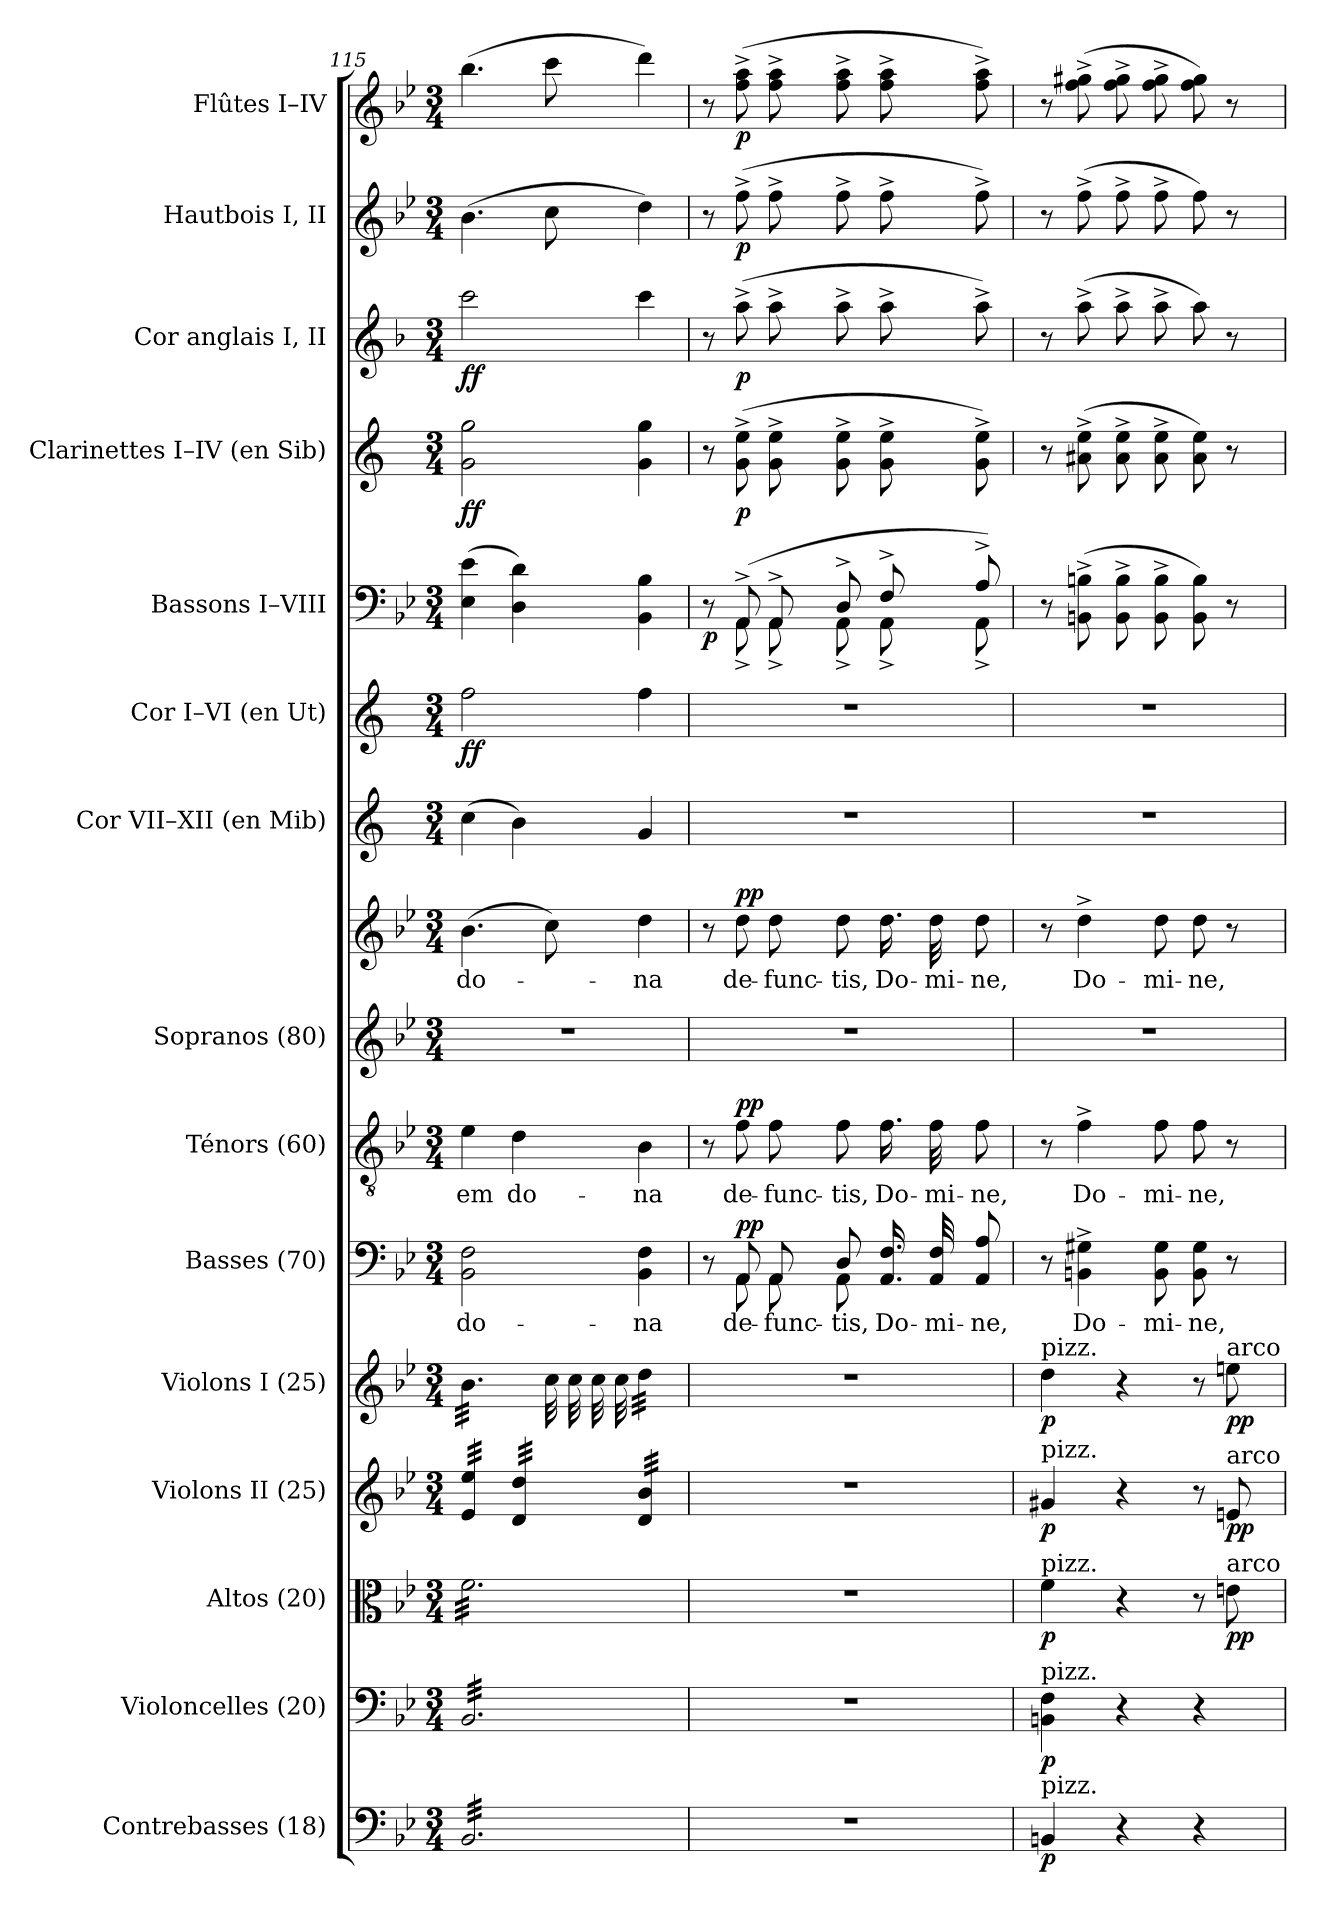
**kern	**dynam	**kern	**dynam	**kern	**dynam	**kern	**dynam	**kern	**dynam	**kern	**text	**dynam	**kern	**text	**dynam	**kern	**kern	**text	**dynam	**kern	**kern	**dynam	**kern	**dynam	**kern	**dynam	**kern	**dynam	**kern	**dynam	**kern	**dynam
*part15	*part15	*part14	*part14	*part13	*part13	*part12	*part12	*part11	*part11	*part10	*part10	*part10	*part9	*part9	*part9	*part8	*part8	*part8	*part8	*part7	*part6	*part6	*part5	*part5	*part4	*part4	*part3	*part3	*part2	*part2	*part1	*part1
*staff16	*staff16	*staff15	*staff15	*staff14	*staff14	*staff13	*staff13	*staff12	*staff12	*staff11	*staff11	*staff11	*staff10	*staff10	*staff10	*staff9	*staff8	*staff8	*staff8/9	*staff7	*staff6	*staff6	*staff5	*staff5	*staff4	*staff4	*staff3	*staff3	*staff2	*staff2	*staff1	*staff1
*I"Contrebasses (18)	*	*I"Violoncelles (20)	*	*I"Altos (20)	*	*I"Violons II (25)	*	*I"Violons I (25)	*	*I"Basses (70)	*	*	*I"Ténors (60)	*	*	*I"Sopranos (80)	*	*	*	*I"Cor VII–XII (en Mib)	*I"Cor I–VI (en Ut)	*	*I"Bassons I–VIII	*	*I"Clarinettes I–IV (en Sib)	*	*I"Cor anglais I, II	*	*I"Hautbois I, II	*	*I"Flûtes I–IV	*
*I'Cb.	*	*I'Vlles	*	*I'Altos	*	*I'Vns II	*	*I'Vns I	*	*I'Basses	*	*	*I'Tén.	*	*	*I'Sopr.	*	*	*	*I'Cor (Mib)	*I'Cor (Ut)	*	*I'Bns	*	*I'Cl. (Sib)	*	*I'C. a.	*	*I'Hb.	*	*I'Fl.	*
*clefF4	*	*clefF4	*	*clefC3	*	*clefG2	*	*clefG2	*	*clefF4	*	*	*clefGv2	*	*	*clefG2	*clefG2	*	*	*clefG2	*clefG2	*	*clefF4	*	*clefG2	*	*clefG2	*	*clefG2	*	*clefG2	*
*ITrd7c12	*	*	*	*	*	*	*	*	*	*	*	*	*ITrd7c12	*	*	*	*	*	*	*ITrd5c9	*ITrd7c12	*	*	*	*ITrd1c2	*	*ITrd4c7	*	*	*	*	*
*k[b-e-]	*	*k[b-e-]	*	*k[b-e-]	*	*k[b-e-]	*	*k[b-e-]	*	*k[b-e-]	*	*	*k[b-e-]	*	*	*k[b-e-]	*k[b-e-]	*	*	*k[b-e-a-]	*k[]	*	*k[b-e-]	*	*k[b-e-]	*	*k[b-e-]	*	*k[b-e-]	*	*k[b-e-]	*
*B-:	*	*B-:	*	*B-:	*	*B-:	*	*B-:	*	*B-:	*	*	*B-:	*	*	*B-:	*B-:	*	*	*E-:	*C:	*	*B-:	*	*B-:	*	*B-:	*	*B-:	*	*B-:	*
*M3/4	*	*M3/4	*	*M3/4	*	*M3/4	*	*M3/4	*	*M3/4	*	*	*M3/4	*	*	*M3/4	*M3/4	*	*	*M3/4	*M3/4	*	*M3/4	*	*M3/4	*	*M3/4	*	*M3/4	*	*M3/4	*
=115	=115	=115	=115	=115	=115	=115	=115	=115	=115	=115	=115	=115	=115	=115	=115	=115	=115	=115	=115	=115	=115	=115	=115	=115	=115	=115	=115	=115	=115	=115	=115	=115
!	!	!	!	!	!	!	!	!	!	!	!LO:LY:b:color=#000000	!	!	!	!	!	!	!	!	!	!	!	!	!	!	!	!	!	!	!	!	!
!	!	!	!	!	!	!	!	!	!	!	!	!	!	!LO:LY:b:color=#000000	!	!LO:N:vis=1	!	!	!	!	!	!	!	!	!	!	!	!	!	!	!	!
!	!	!	!	!	!	!	!	!	!	!	!	!	!	!	!	!	!	!LO:LY:b:color=#000000	!	!	!	!	!	!	!	!	!	!	!	!	!	!
*tremolo	*	*	*	*	*	*	*	*	*	*	*	*	*	*	*	*	*	*	*	*	*	*	*	*	*	*	*	*	*	*	*	*
*	*	*tremolo	*	*	*	*	*	*	*	*	*	*	*	*	*	*	*	*	*	*	*	*	*	*	*	*	*	*	*	*	*	*
*	*	*	*	*tremolo	*	*	*	*	*	*	*	*	*	*	*	*	*	*	*	*	*	*	*	*	*	*	*	*	*	*	*	*
*	*	*	*	*	*	*tremolo	*	*	*	*	*	*	*	*	*	*	*	*	*	*	*	*	*	*	*	*	*	*	*	*	*	*
*	*	*	*	*	*	*	*	*tremolo	*	*	*	*	*	*	*	*	*	*	*	*	*	*	*	*	*	*	*	*	*	*	*	*
32BBB-i/LLL	.	32BB-i/LLL	.	32fi\LLL	.	32e-i/ 32ee-iLLL	.	32b-i\LLL	.	2BB-i\ 2Fi	do-	.	4E-i\	-em	.	2.r	(4.b-i\	do-	.	(4e-i\	2fi\	ff	(4E-i\ 4e-i	.	2fi\ 2ffi	ff	2ffi\	ff	(4.b-i\	.	(4.bb-i\	.
32BBB-i/	.	32BB-i/	.	32fi\	.	32e-i/ 32ee-i	.	32b-i\	.	.	.	.	.	.	.	.	.	.	.	.	.	.	.	.	.	.	.	.	.	.	.	.
32BBB-i/	.	32BB-i/	.	32fi\	.	32e-i/ 32ee-i	.	32b-i\	.	.	.	.	.	.	.	.	.	.	.	.	.	.	.	.	.	.	.	.	.	.	.	.
32BBB-i/	.	32BB-i/	.	32fi\	.	32e-i/ 32ee-i	.	32b-i\	.	.	.	.	.	.	.	.	.	.	.	.	.	.	.	.	.	.	.	.	.	.	.	.
32BBB-i/	.	32BB-i/	.	32fi\	.	32e-i/ 32ee-i	.	32b-i\	.	.	.	.	.	.	.	.	.	.	.	.	.	.	.	.	.	.	.	.	.	.	.	.
32BBB-i/	.	32BB-i/	.	32fi\	.	32e-i/ 32ee-i	.	32b-i\	.	.	.	.	.	.	.	.	.	.	.	.	.	.	.	.	.	.	.	.	.	.	.	.
32BBB-i/	.	32BB-i/	.	32fi\	.	32e-i/ 32ee-i	.	32b-i\	.	.	.	.	.	.	.	.	.	.	.	.	.	.	.	.	.	.	.	.	.	.	.	.
32BBB-i/	.	32BB-i/	.	32fi\	.	32e-i/ 32ee-iJJJ	.	32b-i\	.	.	.	.	.	.	.	.	.	.	.	.	.	.	.	.	.	.	.	.	.	.	.	.
!	!	!	!	!	!	!	!	!	!	!	!	!	!	!LO:LY:b:color=#000000	!	!	!	!	!	!	!	!	!	!	!	!	!	!	!	!	!	!
32BBB-i/	.	32BB-i/	.	32fi\	.	32di/ 32ddiLLL	.	32b-i\	.	.	.	.	4Di\	do-	.	.	.	.	.	4di\)	.	.	4Di\ 4di)	.	.	.	.	.	.	.	.	.
32BBB-i/	.	32BB-i/	.	32fi\	.	32di/ 32ddi	.	32b-i\	.	.	.	.	.	.	.	.	.	.	.	.	.	.	.	.	.	.	.	.	.	.	.	.
32BBB-i/	.	32BB-i/	.	32fi\	.	32di/ 32ddi	.	32b-i\	.	.	.	.	.	.	.	.	.	.	.	.	.	.	.	.	.	.	.	.	.	.	.	.
32BBB-i/	.	32BB-i/	.	32fi\	.	32di/ 32ddi	.	32b-i\JJJ	.	.	.	.	.	.	.	.	.	.	.	.	.	.	.	.	.	.	.	.	.	.	.	.
32BBB-i/	.	32BB-i/	.	32fi\	.	32di/ 32ddi	.	32cci\	.	.	.	.	.	.	.	.	8cci\)	.	.	.	.	.	.	.	.	.	.	.	8cci\	.	8ccci\	.
32BBB-i/	.	32BB-i/	.	32fi\	.	32di/ 32ddi	.	32cci\	.	.	.	.	.	.	.	.	.	.	.	.	.	.	.	.	.	.	.	.	.	.	.	.
32BBB-i/	.	32BB-i/	.	32fi\	.	32di/ 32ddi	.	32cci\	.	.	.	.	.	.	.	.	.	.	.	.	.	.	.	.	.	.	.	.	.	.	.	.
32BBB-i/	.	32BB-i/	.	32fi\	.	32di/ 32ddiJJJ	.	32cci\	.	.	.	.	.	.	.	.	.	.	.	.	.	.	.	.	.	.	.	.	.	.	.	.
!	!	!	!	!	!	!	!	!	!	!	!LO:LY:b:color=#000000	!	!	!	!	!	!	!	!	!	!	!	!	!	!	!	!	!	!	!	!	!
!	!	!	!	!	!	!	!	!	!	!	!	!	!	!LO:LY:b:color=#000000	!	!	!	!	!	!	!	!	!	!	!	!	!	!	!	!	!	!
!	!	!	!	!	!	!	!	!	!	!	!	!	!	!	!	!	!	!LO:LY:b:color=#000000	!	!	!	!	!	!	!	!	!	!	!	!	!	!
32BBB-i/	.	32BB-i/	.	32fi\	.	32di/ 32b-iLLL	.	32ddi\LLL	.	4BB-i\ 4Fi	-na	.	4BB-i\	-na	.	.	4ddi\	-na	.	4B-i/	4fi\	.	4BB-i\ 4B-i	.	4fi\ 4ffi	.	4ffi\	.	4ddi\)	.	4dddi\)	.
32BBB-i/	.	32BB-i/	.	32fi\	.	32di/ 32b-i	.	32ddi\	.	.	.	.	.	.	.	.	.	.	.	.	.	.	.	.	.	.	.	.	.	.	.	.
32BBB-i/	.	32BB-i/	.	32fi\	.	32di/ 32b-i	.	32ddi\	.	.	.	.	.	.	.	.	.	.	.	.	.	.	.	.	.	.	.	.	.	.	.	.
32BBB-i/	.	32BB-i/	.	32fi\	.	32di/ 32b-i	.	32ddi\	.	.	.	.	.	.	.	.	.	.	.	.	.	.	.	.	.	.	.	.	.	.	.	.
32BBB-i/	.	32BB-i/	.	32fi\	.	32di/ 32b-i	.	32ddi\	.	.	.	.	.	.	.	.	.	.	.	.	.	.	.	.	.	.	.	.	.	.	.	.
32BBB-i/	.	32BB-i/	.	32fi\	.	32di/ 32b-i	.	32ddi\	.	.	.	.	.	.	.	.	.	.	.	.	.	.	.	.	.	.	.	.	.	.	.	.
32BBB-i/	.	32BB-i/	.	32fi\	.	32di/ 32b-i	.	32ddi\	.	.	.	.	.	.	.	.	.	.	.	.	.	.	.	.	.	.	.	.	.	.	.	.
32BBB-i/JJJ	.	32BB-i/JJJ	.	32fi\JJJ	.	32di/ 32b-iJJJ	.	32ddi\JJJ	.	.	.	.	.	.	.	.	.	.	.	.	.	.	.	.	.	.	.	.	.	.	.	.
*	*	*	*	*	*	*	*	*Xtremolo	*	*	*	*	*	*	*	*	*	*	*	*	*	*	*	*	*	*	*	*	*	*	*	*
*	*	*	*	*	*	*Xtremolo	*	*	*	*	*	*	*	*	*	*	*	*	*	*	*	*	*	*	*	*	*	*	*	*	*	*
*	*	*	*	*Xtremolo	*	*	*	*	*	*	*	*	*	*	*	*	*	*	*	*	*	*	*	*	*	*	*	*	*	*	*	*
*	*	*Xtremolo	*	*	*	*	*	*	*	*	*	*	*	*	*	*	*	*	*	*	*	*	*	*	*	*	*	*	*	*	*	*
*Xtremolo	*	*	*	*	*	*	*	*	*	*	*	*	*	*	*	*	*	*	*	*	*	*	*	*	*	*	*	*	*	*	*	*
=116	=116	=116	=116	=116	=116	=116	=116	=116	=116	=116	=116	=116	=116	=116	=116	=116	=116	=116	=116	=116	=116	=116	=116	=116	=116	=116	=116	=116	=116	=116	=116	=116
!LO:N:vis=1	!	!LO:N:vis=1	!	!LO:N:vis=1	!	!LO:N:vis=1	!	!LO:N:vis=1	!	!	!	!	!	!	!	!LO:N:vis=1	!	!	!	!LO:N:vis=1	!LO:N:vis=1	!	!	!	!	!	!	!	!	!	!	!
*	*	*	*	*	*	*	*	*	*	*^	*	*	*	*	*	*	*	*	*	*	*	*	*^	*	*	*	*	*	*	*	*	*
2.r	.	2.r	.	2.r	.	2.r	.	2.r	.	8r	8ryy	.	.	8r	.	.	2.r	8r	.	.	2.r	2.r	.	8r	8ryy	p	8r	.	8r	.	8r	.	8r	.
!	!	!	!	!	!	!	!	!	!	!	!	!LO:LY:b:color=#000000	!	!	!	!	!	!	!	!	!	!	!	!	!	!	!	!	!	!	!	!	!	!
!	!	!	!	!	!	!	!	!	!	!	!	!	!	!	!LO:LY:b:color=#000000	!	!	!	!	!	!	!	!	!	!	!	!	!	!	!	!	!	!	!
!	!	!	!	!	!	!	!	!	!	!	!	!	!	!	!	!	!	!	!LO:LY:b:color=#000000	!	!	!	!	!	!	!	!	!	!	!	!	!	!	!
.	.	.	.	.	.	.	.	.	.	8AAi/	8AAi\	de-	pp	8Fi\	de-	pp	.	8ddi\	de-	pp	.	.	.	(8AA^i/	8AA^i\	.	(8fi\^ 8ddi^	p	(8dd^i\	p	(8ff^i\	p	(8ffi\^ 8aai^	p
!	!	!	!	!	!	!	!	!	!	!	!	!LO:LY:b:color=#000000	!	!	!	!	!	!	!	!	!	!	!	!	!	!	!	!	!	!	!	!	!	!
!	!	!	!	!	!	!	!	!	!	!	!	!	!	!	!LO:LY:b:color=#000000	!	!	!	!	!	!	!	!	!	!	!	!	!	!	!	!	!	!	!
!	!	!	!	!	!	!	!	!	!	!	!	!	!	!	!	!	!	!	!LO:LY:b:color=#000000	!	!	!	!	!	!	!	!	!	!	!	!	!	!	!
.	.	.	.	.	.	.	.	.	.	8AAi/	8AAi\	-func-	.	8Fi\	-func-	.	.	8ddi\	-func-	.	.	.	.	8AA^i/	8AA^i\	.	8fi\^ 8ddi^	.	8dd^i\	.	8ff^i\	.	8ffi\^ 8aai^	.
!	!	!	!	!	!	!	!	!	!	!	!	!LO:LY:b:color=#000000	!	!	!	!	!	!	!	!	!	!	!	!	!	!	!	!	!	!	!	!	!	!
!	!	!	!	!	!	!	!	!	!	!	!	!	!	!	!LO:LY:b:color=#000000	!	!	!	!	!	!	!	!	!	!	!	!	!	!	!	!	!	!	!
!	!	!	!	!	!	!	!	!	!	!	!	!	!	!	!	!	!	!	!LO:LY:b:color=#000000	!	!	!	!	!	!	!	!	!	!	!	!	!	!	!
.	.	.	.	.	.	.	.	.	.	8Di/	8AAi\	-tis,	.	8Fi\	-tis,	.	.	8ddi\	-tis,	.	.	.	.	8D^i/	8AA^i\	.	8fi\^ 8ddi^	.	8dd^i\	.	8ff^i\	.	8ffi\^ 8aai^	.
!	!	!	!	!	!	!	!	!	!	!	!	!LO:LY:b:color=#000000	!	!	!	!	!	!	!	!	!	!	!	!	!	!	!	!	!	!	!	!	!	!
!	!	!	!	!	!	!	!	!	!	!	!	!	!	!	!LO:LY:b:color=#000000	!	!	!	!	!	!	!	!	!	!	!	!	!	!	!	!	!	!	!
!	!	!	!	!	!	!	!	!	!	!	!	!	!	!	!	!	!	!	!LO:LY:b:color=#000000	!	!	!	!	!	!	!	!	!	!	!	!	!	!	!
.	.	.	.	.	.	.	.	.	.	16.AAi/ 16.Fi	4ryy	Do-	.	16.Fi\	Do-	.	.	16.ddi\	Do-	.	.	.	.	8F^i/	8AA^i\	.	8fi\^ 8ddi^	.	8dd^i\	.	8ff^i\	.	8ffi\^ 8aai^	.
!	!	!	!	!	!	!	!	!	!	!	!	!LO:LY:b:color=#000000	!	!	!	!	!	!	!	!	!	!	!	!	!	!	!	!	!	!	!	!	!	!
!	!	!	!	!	!	!	!	!	!	!	!	!	!	!	!LO:LY:b:color=#000000	!	!	!	!	!	!	!	!	!	!	!	!	!	!	!	!	!	!	!
!	!	!	!	!	!	!	!	!	!	!	!	!	!	!	!	!	!	!	!LO:LY:b:color=#000000	!	!	!	!	!	!	!	!	!	!	!	!	!	!	!
.	.	.	.	.	.	.	.	.	.	32AAi/ 32Fi	.	-mi-	.	32Fi\	-mi-	.	.	32ddi\	-mi-	.	.	.	.	.	.	.	.	.	.	.	.	.	.	.
!	!	!	!	!	!	!	!	!	!	!	!	!LO:LY:b:color=#000000	!	!	!	!	!	!	!	!	!	!	!	!	!	!	!	!	!	!	!	!	!	!
!	!	!	!	!	!	!	!	!	!	!	!	!	!	!	!LO:LY:b:color=#000000	!	!	!	!	!	!	!	!	!	!	!	!	!	!	!	!	!	!	!
!	!	!	!	!	!	!	!	!	!	!	!	!	!	!	!	!	!	!	!LO:LY:b:color=#000000	!	!	!	!	!	!	!	!	!	!	!	!	!	!	!
.	.	.	.	.	.	.	.	.	.	8AAi/ 8Ai	.	-ne,	.	8Fi\	-ne,	.	.	8ddi\	-ne,	.	.	.	.	8A^i/)	8AA^i\	.	8fi\^ 8ddi^)	.	8dd^i\)	.	8ff^i\)	.	8ffi\^ 8aai^)	.
*	*	*	*	*	*	*	*	*	*	*v	*v	*	*	*	*	*	*	*	*	*	*	*	*	*	*	*	*	*	*	*	*	*	*	*
!!LO:PB:g=z
=117	=117	=117	=117	=117	=117	=117	=117	=117	=117	=117	=117	=117	=117	=117	=117	=117	=117	=117	=117	=117	=117	=117	=117	=117	=117	=117	=117	=117	=117	=117	=117	=117	=117
!	!	!	!	!	!	!	!	!LO:TX:a:t=pizz.	!	!	!	!	!	!	!	!	!	!	!	!	!	!	!	!	!	!	!	!	!	!	!	!	!
!	!	!	!	!	!	!LO:TX:a:t=pizz.	!	!	!	!	!	!	!	!	!	!	!	!	!	!	!	!	!	!	!	!	!	!	!	!	!	!	!
!	!	!	!	!LO:TX:a:t=pizz.	!	!	!	!	!	!	!	!	!	!	!	!	!	!	!	!	!	!	!	!	!	!	!	!	!	!	!	!	!
!	!	!LO:TX:a:t=pizz.	!	!	!	!	!	!	!	!	!	!	!	!	!	!	!	!	!	!	!	!	!	!	!	!	!	!	!	!	!	!	!
!LO:TX:a:t=pizz.	!	!	!	!	!	!	!	!	!	!	!	!	!	!	!	!	!	!	!	!	!	!	!	!	!	!	!	!	!	!	!	!	!
!	!	!	!	!	!	!	!	!	!	!	!	!	!	!	!	!LO:N:vis=1	!	!	!	!LO:N:vis=1	!LO:N:vis=1	!	!	!	!	!	!	!	!	!	!	!	!
*	*	*	*	*	*	*	*	*	*	*	*	*	*	*	*	*	*	*	*	*	*	*	*v	*v	*	*	*	*	*	*	*	*	*
4BBBni/	p	4BBni\ 4Fi	p	4fi\	p	4g#Xi/	p	4ddi\	p	8r	.	.	8r	.	.	2.r	8r	.	.	2.r	2.r	.	8r	.	8r	.	8r	.	8r	.	8r	.
!	!	!	!	!	!	!	!	!	!	!	!LO:LY:b:color=#000000	!	!	!	!	!	!	!	!	!	!	!	!	!	!	!	!	!	!	!	!	!
!	!	!	!	!	!	!	!	!	!	!	!	!	!	!LO:LY:b:color=#000000	!	!	!	!	!	!	!	!	!	!	!	!	!	!	!	!	!	!
!	!	!	!	!	!	!	!	!	!	!	!	!	!	!	!	!	!	!LO:LY:b:color=#000000	!	!	!	!	!	!	!	!	!	!	!	!	!	!
.	.	.	.	.	.	.	.	.	.	4BBni\^ 4G#Xi^	Do-	.	4F^i\	Do-	.	.	4dd^i\	Do-	.	.	.	.	(8BBni\^ 8Bni^	.	(8g#Xi\^ 8ddi^	.	(8dd^i\	.	(8ff^i\	.	(8ffi\^ 8gg#Xi^	.
4r	.	4r	.	4r	.	4r	.	4r	.	.	.	.	.	.	.	.	.	.	.	.	.	.	8BBi\^ 8Bi^	.	8g#i\^ 8ddi^	.	8dd^i\	.	8ff^i\	.	8ffi\^ 8gg#i^	.
!	!	!	!	!	!	!	!	!	!	!	!LO:LY:b:color=#000000	!	!	!	!	!	!	!	!	!	!	!	!	!	!	!	!	!	!	!	!	!
!	!	!	!	!	!	!	!	!	!	!	!	!	!	!LO:LY:b:color=#000000	!	!	!	!	!	!	!	!	!	!	!	!	!	!	!	!	!	!
!	!	!	!	!	!	!	!	!	!	!	!	!	!	!	!	!	!	!LO:LY:b:color=#000000	!	!	!	!	!	!	!	!	!	!	!	!	!	!
.	.	.	.	.	.	.	.	.	.	8BBi\ 8G#i	-mi-	.	8Fi\	-mi-	.	.	8ddi\	-mi-	.	.	.	.	8BBi\^ 8Bi^	.	8g#i\^ 8ddi^	.	8dd^i\	.	8ff^i\	.	8ffi\^ 8gg#i^	.
!	!	!	!	!	!	!	!	!	!	!	!LO:LY:b:color=#000000	!	!	!	!	!	!	!	!	!	!	!	!	!	!	!	!	!	!	!	!	!
!	!	!	!	!	!	!	!	!	!	!	!	!	!	!LO:LY:b:color=#000000	!	!	!	!	!	!	!	!	!	!	!	!	!	!	!	!	!	!
!	!	!	!	!	!	!	!	!	!	!	!	!	!	!	!	!	!	!LO:LY:b:color=#000000	!	!	!	!	!	!	!	!	!	!	!	!	!	!
4r	.	4r	.	8r	.	8r	.	8r	.	8BBi\ 8G#i	-ne,	.	8Fi\	-ne,	.	.	8ddi\	-ne,	.	.	.	.	8BBi\ 8Bi)	.	8g#i\ 8ddi)	.	8ddi\)	.	8ffi\)	.	8ffi\ 8gg#i)	.
!	!	!	!	!	!	!	!	!LO:TX:a:t=arco	!	!	!	!	!	!	!	!	!	!	!	!	!	!	!	!	!	!	!	!	!	!	!	!
!	!	!	!	!	!	!LO:TX:a:t=arco	!	!	!	!	!	!	!	!	!	!	!	!	!	!	!	!	!	!	!	!	!	!	!	!	!	!
!	!	!	!	!LO:TX:a:t=arco	!	!	!	!	!	!	!	!	!	!	!	!	!	!	!	!	!	!	!	!	!	!	!	!	!	!	!	!
.	.	.	.	8eni\	pp	8eni/	pp	8eeni\	pp	8r	.	.	8r	.	.	.	8r	.	.	.	.	.	8r	.	8r	.	8r	.	8r	.	8r	.
=	=	=	=	=	=	=	=	=	=	=	=	=	=	=	=	=	=	=	=	=	=	=	=	=	=	=	=	=	=	=	=	=
*-	*-	*-	*-	*-	*-	*-	*-	*-	*-	*-	*-	*-	*-	*-	*-	*-	*-	*-	*-	*-	*-	*-	*-	*-	*-	*-	*-	*-	*-	*-	*-	*-
